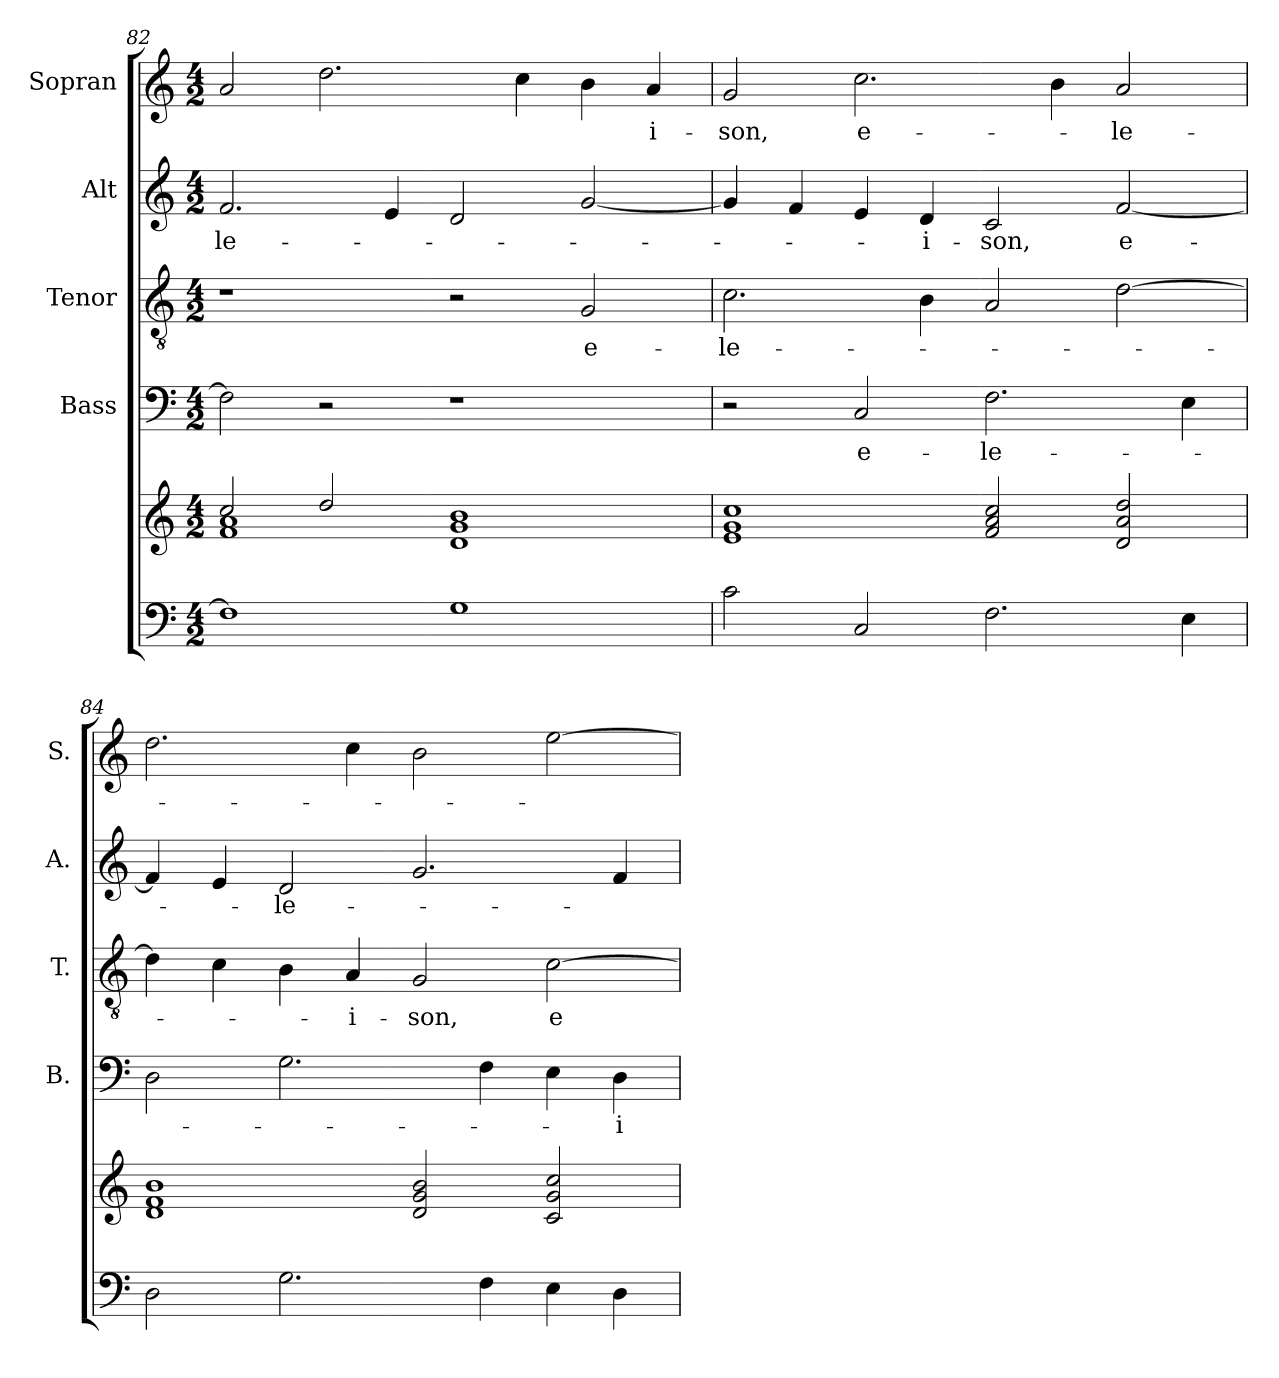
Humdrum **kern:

**kern	**kern	**kern	**text	**kern	**text	**kern	**text	**kern	**text
*part5	*part5	*part4	*part4	*part3	*part3	*part2	*part2	*part1	*part1
*staff6	*staff5	*staff4	*staff4	*staff3	*staff3	*staff2	*staff2	*staff1	*staff1
*	*	*I"Bass	*	*I"Tenor	*	*I"Alt	*	*I"Sopran	*
*	*	*I'B.	*	*I'T.	*	*I'A.	*	*I'S.	*
!!LO:LB:g=z
*clefF4	*clefG2	*clefF4	*	*clefGv2	*	*clefG2	*	*clefG2	*
*k[]	*k[]	*k[]	*	*k[]	*	*k[]	*	*k[]	*
*C:	*C:	*C:	*	*C:	*	*C:	*	*C:	*
*M4/2	*M4/2	*M4/2	*	*M4/2	*	*M4/2	*	*M4/2	*
=82	=82	=82	=82	=82	=82	=82	=82	=82	=82
*	*^	*	*	*	*	*	*	*	*
!	!	!	!	!	!	!	!	!LO:LY:b	!	!
1F]	2cc/	1f 1a	2F\]	.	1r	.	2.f/	-le-	2a/	.
.	2dd/	.	2r	.	.	.	.	.	2.dd\	.
.	.	.	.	.	.	.	4e/	.	.	.
1G	1b	1d 1g	1r	.	2r	.	2d/	.	.	.
.	.	.	.	.	.	.	.	.	4cc\	.
!	!	!	!	!	!	!LO:LY:b	!	!	!	!
.	.	.	.	.	2G/	e-	[2g/	.	4b\	.
!	!	!	!	!	!	!	!	!	!	!LO:LY:b
.	.	.	.	.	.	.	.	.	4a/	-i-
*	*v	*v	*	*	*	*	*	*	*	*
=83	=83	=83	=83	=83	=83	=83	=83	=83	=83
!	!	!	!	!	!LO:LY:b	!	!	!	!LO:LY:b
2c\	1e 1g 1cc	2r	.	2.c\	-le-	4g/]	.	2g/	-son,
.	.	.	.	.	.	4f/	.	.	.
!	!	!	!LO:LY:b	!	!	!	!	!	!LO:LY:b
2C/	.	2C/	e-	.	.	4e/	.	2.cc\	e-
!	!	!	!	!	!	!	!LO:LY:b	!	!
.	.	.	.	4B\	.	4d/	-i-	.	.
!	!	!	!LO:LY:b	!	!	!	!LO:LY:b	!	!
2.F\	2f/ 2a/ 2cc/	2.F\	-le-	2A/	.	2c/	-son,	.	.
.	.	.	.	.	.	.	.	4b\	.
!	!	!	!	!	!	!	!LO:LY:b	!	!LO:LY:b
.	2d/ 2a/ 2dd/	.	.	[2d\	.	[2f/	e-	2a/	-le-
4E\	.	4E\	.	.	.	.	.	.	.
=84	=84	=84	=84	=84	=84	=84	=84	=84	=84
2D\	1d 1f 1b	2D\	.	4d\]	.	4f/]	.	2.dd\	.
.	.	.	.	4c\	.	4e/	.	.	.
!	!	!	!	!	!	!	!LO:LY:b	!	!
2.G\	.	2.G\	.	4B\	.	2d/	-le-	.	.
!	!	!	!	!	!LO:LY:b	!	!	!	!
.	.	.	.	4A/	-i-	.	.	4cc\	.
!	!	!	!	!	!LO:LY:b	!	!	!	!
.	2d/ 2g/ 2b/	.	.	2G/	-son,	2.g/	.	2b\	.
4F\	.	4F\	.	.	.	.	.	.	.
!	!	!	!	!	!LO:LY:b	!	!	!	!
4E\	2c/ 2g/ 2cc/	4E\	.	[2c\	e-	.	.	[2ee\	.
!	!	!	!LO:LY:b	!	!	!	!	!	!
4D\	.	4D\	-i-	.	.	4f/	.	.	.
=	=	=	=	=	=	=	=	=	=
*-	*-	*-	*-	*-	*-	*-	*-	*-	*-
